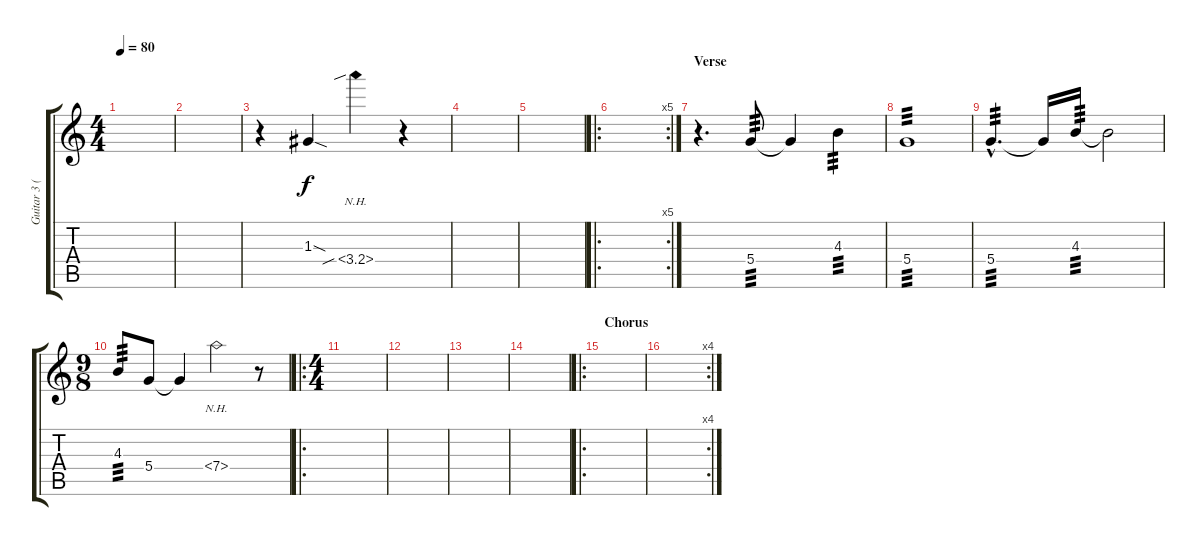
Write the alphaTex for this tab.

\track ("Guitar 3 (effects)" "Guitar 3 (") {instrument overdrivenguitar}
\staff {score tabs}
\tuning (E4 B3 G3 D3 A2 D2) {hide}
\ts (4 4)
\tempo 80
\clef g2
\ks c
|
|
r.4 1.3{sod}.4 3.4{nh sib}.4 r.4 |
|
|
\ro
\rc 5
|
\section ("" "Verse")
r.4{d} 5.4.8{tp 3} 5.4{t}.4 4.3.4{tp 3} |
5.4.1{tp 3} |
5.4{hac}.4{d tp 3} 5.4{t}.16 4.3.16{tp 3} 4.3{t}.2 |
\ts (9 8)
4.3.8{tp 3} 5.4.8 5.4{t}.4 7.4{nh}.2 r.8 |
\ro
\ts (4 4)
|
|
|
|
\ro
\section ("" "Chorus")
|
\rc 4
